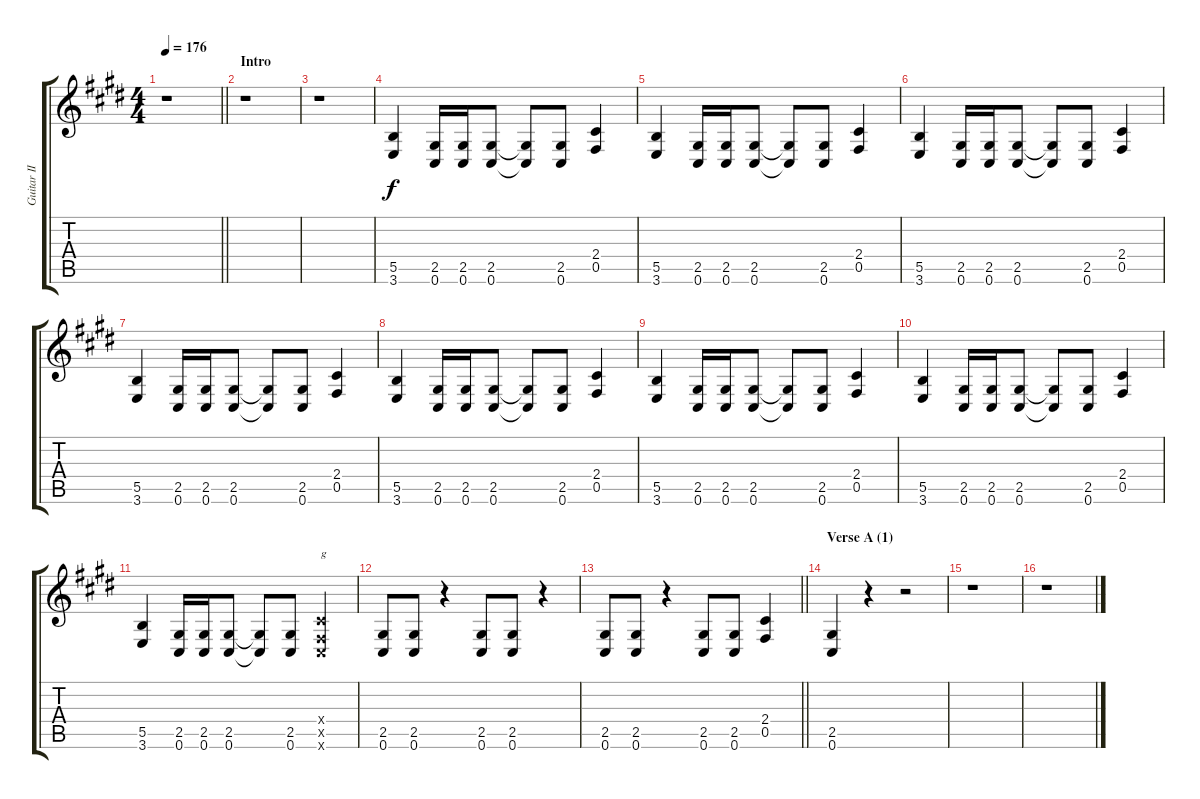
\track ("Guitar II" "Guitar II") {instrument distortionguitar}
\staff {score tabs}
\tuning (Db4 Ab3 E3 B2 Gb2 Db2) {hide}
\ts (4 4)
\tempo 176
\clef g2
\barLineRight lightlight
\ks c#minor
r.1{dy f instrument distortionguitar} |
\section ("" "Intro")
r.1 |
r.1 |
(5.5 3.6).4 (2.5 0.6).16 (2.5 0.6).16 (2.5 0.6).8 (2.5{t} 0.6{t}).8 (2.5 0.6).8 (2.4 0.5).4 |
(5.5 3.6).4 (2.5 0.6).16 (2.5 0.6).16 (2.5 0.6).8 (2.5{t} 0.6{t}).8 (2.5 0.6).8 (2.4 0.5).4 |
(5.5 3.6).4 (2.5 0.6).16 (2.5 0.6).16 (2.5 0.6).8 (2.5{t} 0.6{t}).8 (2.5 0.6).8 (2.4 0.5).4 |
(5.5 3.6).4 (2.5 0.6).16 (2.5 0.6).16 (2.5 0.6).8 (2.5{t} 0.6{t}).8 (2.5 0.6).8 (2.4 0.5).4 |
(5.5 3.6).4 (2.5 0.6).16 (2.5 0.6).16 (2.5 0.6).8 (2.5{t} 0.6{t}).8 (2.5 0.6).8 (2.4 0.5).4 |
(5.5 3.6).4 (2.5 0.6).16 (2.5 0.6).16 (2.5 0.6).8 (2.5{t} 0.6{t}).8 (2.5 0.6).8 (2.4 0.5).4 |
(5.5 3.6).4 (2.5 0.6).16 (2.5 0.6).16 (2.5 0.6).8 (2.5{t} 0.6{t}).8 (2.5 0.6).8 (2.4 0.5).4 |
(5.5 3.6).4 (2.5 0.6).16 (2.5 0.6).16 (2.5 0.6).8 (2.5{t} 0.6{t}).8 (2.5 0.6).8 (2.4{x} 0.5{x} 0.6{x}).4{txt "g"} |
(2.5 0.6).8 (2.5 0.6).8 r.4 (2.5 0.6).8 (2.5 0.6).8 r.4 |
\barLineRight lightlight
(2.5 0.6).8 (2.5 0.6).8 r.4 (2.5 0.6).8 (2.5 0.6).8 (2.4 0.5).4 |
\section ("" "Verse A (1)")
(2.5 0.6).4 r.4 r.2 |
r.1 |
r.1
